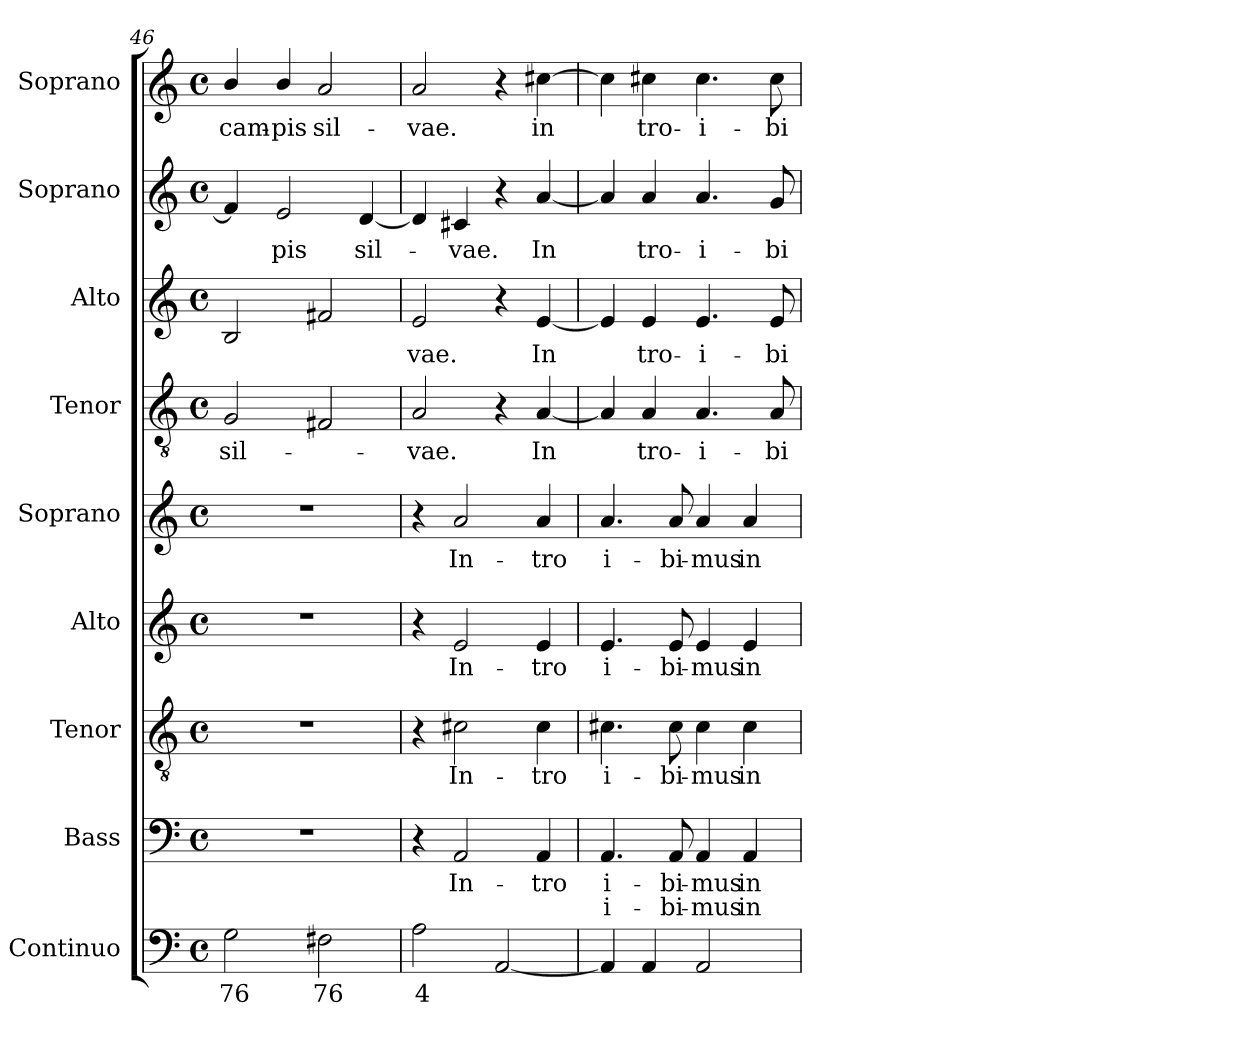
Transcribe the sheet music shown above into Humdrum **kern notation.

**kern	**text	**kern	**text	**text	**kern	**text	**kern	**text	**kern	**text	**kern	**text	**kern	**text	**kern	**text	**kern	**text
*part9	*part9	*part8	*part8	*part8	*part7	*part7	*part6	*part6	*part5	*part5	*part4	*part4	*part3	*part3	*part2	*part2	*part1	*part1
*staff9	*staff9	*staff8	*staff8	*staff8	*staff7	*staff7	*staff6	*staff6	*staff5	*staff5	*staff4	*staff4	*staff3	*staff3	*staff2	*staff2	*staff1	*staff1
*I"Continuo	*	*I"Bass	*	*	*I"Tenor	*	*I"Alto	*	*I"Soprano	*	*I"Tenor	*	*I"Alto	*	*I"Soprano	*	*I"Soprano	*
*I'Cont.	*	*I'B.	*	*	*I'T.	*	*I'A.	*	*I'S.	*	*I'T.	*	*I'A.	*	*I'S.	*	*I'S.	*
*clefF4	*	*clefF4	*	*	*clefGv2	*	*clefG2	*	*clefG2	*	*clefGv2	*	*clefG2	*	*clefG2	*	*clefG2	*
*	*	*	*	*	*ITrd7c12	*	*	*	*	*	*ITrd7c12	*	*	*	*	*	*	*
*k[]	*	*k[]	*	*	*k[]	*	*k[]	*	*k[]	*	*k[]	*	*k[]	*	*k[]	*	*k[]	*
*C:	*	*C:	*	*	*C:	*	*C:	*	*C:	*	*C:	*	*C:	*	*C:	*	*C:	*
*M4/4	*	*M4/4	*	*	*M4/4	*	*M4/4	*	*M4/4	*	*M4/4	*	*M4/4	*	*M4/4	*	*M4/4	*
*met(c)	*	*met(c)	*	*	*met(c)	*	*met(c)	*	*met(c)	*	*met(c)	*	*met(c)	*	*met(c)	*	*met(c)	*
=46	=46	=46	=46	=46	=46	=46	=46	=46	=46	=46	=46	=46	=46	=46	=46	=46	=46	=46
!	!LO:LY:b:color=#000000	!	!	!	!	!	!	!	!	!	!	!	!	!	!	!	!	!
!	!	!	!	!	!	!	!	!	!	!	!	!LO:LY:b:color=#000000	!	!	!	!	!	!
!	!	!	!	!	!	!	!	!	!	!	!	!	!	!	!	!	!	!LO:LY:b:color=#000000
2Gi\	76	1r	.	.	1r	.	1r	.	1r	.	2GGi/	sil-	2Bi/	.	4f#i/]	.	4bi/	cam-
!	!	!	!	!	!	!	!	!	!	!	!	!	!	!	!	!LO:LY:b:color=#000000	!	!
!	!	!	!	!	!	!	!	!	!	!	!	!	!	!	!	!	!	!LO:LY:b:color=#000000
.	.	.	.	.	.	.	.	.	.	.	.	.	.	.	2ei/	-pis	4bi/	-pis
!	!LO:LY:b:color=#000000	!	!	!	!	!	!	!	!	!	!	!	!	!	!	!	!	!
!	!	!	!	!	!	!	!	!	!	!	!	!	!	!	!	!	!	!LO:LY:b:color=#000000
2F#Xi\	76	.	.	.	.	.	.	.	.	.	2FF#Xi/	.	2f#Xi/	.	.	.	2ai/	sil-
!	!	!	!	!	!	!	!	!	!	!	!	!	!	!	!	!LO:LY:b:color=#000000	!	!
.	.	.	.	.	.	.	.	.	.	.	.	.	.	.	[4di/	sil-	.	.
=47	=47	=47	=47	=47	=47	=47	=47	=47	=47	=47	=47	=47	=47	=47	=47	=47	=47	=47
!	!LO:LY:b:color=#000000	!	!	!	!	!	!	!	!	!	!	!	!	!	!	!	!	!
!	!	!	!	!	!	!	!	!	!	!	!	!LO:LY:b:color=#000000	!	!	!	!	!	!
!	!	!	!	!	!	!	!	!	!	!	!	!	!	!LO:LY:b:color=#000000	!	!	!	!
!	!	!	!	!	!	!	!	!	!	!	!	!	!	!	!	!	!	!LO:LY:b:color=#000000
2Ai\	4	4r	.	.	4r	.	4r	.	4r	.	2AAi/	-vae.	2ei/	-vae.	4di/]	.	2ai/	-vae.
!	!	!	!LO:LY:b:color=#000000	!	!	!	!	!	!	!	!	!	!	!	!	!	!	!
!	!	!	!	!	!	!LO:LY:b:color=#000000	!	!	!	!	!	!	!	!	!	!	!	!
!	!	!	!	!	!	!	!	!LO:LY:b:color=#000000	!	!	!	!	!	!	!	!	!	!
!	!	!	!	!	!	!	!	!	!	!LO:LY:b:color=#000000	!	!	!	!	!	!	!	!
!	!	!	!	!	!	!	!	!	!	!	!	!	!	!	!	!LO:LY:b:color=#000000	!	!
.	.	2AAi/	In-	.	2C#Xi\	In-	2ei/	In-	2ai/	In-	.	.	.	.	4c#Xi/	-vae.	.	.
[2AAi/	.	.	.	.	.	.	.	.	.	.	4r	.	4r	.	4r	.	4r	.
!	!	!	!LO:LY:b:color=#000000	!	!	!	!	!	!	!	!	!	!	!	!	!	!	!
!	!	!	!	!	!	!LO:LY:b:color=#000000	!	!	!	!	!	!	!	!	!	!	!	!
!	!	!	!	!	!	!	!	!LO:LY:b:color=#000000	!	!	!	!	!	!	!	!	!	!
!	!	!	!	!	!	!	!	!	!	!LO:LY:b:color=#000000	!	!	!	!	!	!	!	!
!	!	!	!	!	!	!	!	!	!	!	!	!LO:LY:b:color=#000000	!	!	!	!	!	!
!	!	!	!	!	!	!	!	!	!	!	!	!	!	!LO:LY:b:color=#000000	!	!	!	!
!	!	!	!	!	!	!	!	!	!	!	!	!	!	!	!	!LO:LY:b:color=#000000	!	!
!	!	!	!	!	!	!	!	!	!	!	!	!	!	!	!	!	!	!LO:LY:b:color=#000000
.	.	4AAi/	-tro	.	4C#i\	-tro	4ei/	-tro	4ai/	-tro	[4AAi/	In	[4ei/	In	[4ai/	In	[4cc#Xi\	in
!!LO:PB:g=z
=48	=48	=48	=48	=48	=48	=48	=48	=48	=48	=48	=48	=48	=48	=48	=48	=48	=48	=48
!	!	!	!LO:LY:b:color=#000000	!LO:LY:b:color=#000000	!	!	!	!	!	!	!	!	!	!	!	!	!	!
!	!	!	!	!	!	!LO:LY:b:color=#000000	!	!	!	!	!	!	!	!	!	!	!	!
!	!	!	!	!	!	!	!	!LO:LY:b:color=#000000	!	!	!	!	!	!	!	!	!	!
!	!	!	!	!	!	!	!	!	!	!LO:LY:b:color=#000000	!	!	!	!	!	!	!	!
4AAi/]	.	4.AAi/	i-	-i-	4.C#Xi\	i-	4.ei/	i-	4.ai/	i-	4AAi/]	.	4ei/]	.	4ai/]	.	4cc#i\]	.
!	!	!	!	!	!	!	!	!	!	!	!	!LO:LY:b:color=#000000	!	!	!	!	!	!
!	!	!	!	!	!	!	!	!	!	!	!	!	!	!LO:LY:b:color=#000000	!	!	!	!
!	!	!	!	!	!	!	!	!	!	!	!	!	!	!	!	!LO:LY:b:color=#000000	!	!
!	!	!	!	!	!	!	!	!	!	!	!	!	!	!	!	!	!	!LO:LY:b:color=#000000
4AAi/	.	.	.	.	.	.	.	.	.	.	4AAi/	tro-	4ei/	tro-	4ai/	tro-	4cc#Xi\	tro-
!	!	!	!LO:LY:b:color=#000000	!LO:LY:b:color=#000000	!	!	!	!	!	!	!	!	!	!	!	!	!	!
!	!	!	!	!	!	!LO:LY:b:color=#000000	!	!	!	!	!	!	!	!	!	!	!	!
!	!	!	!	!	!	!	!	!LO:LY:b:color=#000000	!	!	!	!	!	!	!	!	!	!
!	!	!	!	!	!	!	!	!	!	!LO:LY:b:color=#000000	!	!	!	!	!	!	!	!
.	.	8AAi/	-bi-	-bi-	8C#i\	-bi-	8ei/	-bi-	8ai/	-bi-	.	.	.	.	.	.	.	.
!	!	!	!LO:LY:b:color=#000000	!LO:LY:b:color=#000000	!	!	!	!	!	!	!	!	!	!	!	!	!	!
!	!	!	!	!	!	!LO:LY:b:color=#000000	!	!	!	!	!	!	!	!	!	!	!	!
!	!	!	!	!	!	!	!	!LO:LY:b:color=#000000	!	!	!	!	!	!	!	!	!	!
!	!	!	!	!	!	!	!	!	!	!LO:LY:b:color=#000000	!	!	!	!	!	!	!	!
!	!	!	!	!	!	!	!	!	!	!	!	!LO:LY:b:color=#000000	!	!	!	!	!	!
!	!	!	!	!	!	!	!	!	!	!	!	!	!	!LO:LY:b:color=#000000	!	!	!	!
!	!	!	!	!	!	!	!	!	!	!	!	!	!	!	!	!LO:LY:b:color=#000000	!	!
!	!	!	!	!	!	!	!	!	!	!	!	!	!	!	!	!	!	!LO:LY:b:color=#000000
2AAi/	.	4AAi/	-mus	mus	4C#i\	-mus	4ei/	-mus	4ai/	-mus	4.AAi/	-i-	4.ei/	-i-	4.ai/	-i-	4.cc#i\	-i-
!	!	!	!LO:LY:b:color=#000000	!LO:LY:b:color=#000000	!	!	!	!	!	!	!	!	!	!	!	!	!	!
!	!	!	!	!	!	!LO:LY:b:color=#000000	!	!	!	!	!	!	!	!	!	!	!	!
!	!	!	!	!	!	!	!	!LO:LY:b:color=#000000	!	!	!	!	!	!	!	!	!	!
!	!	!	!	!	!	!	!	!	!	!LO:LY:b:color=#000000	!	!	!	!	!	!	!	!
.	.	4AAi/	in	in	4C#i\	in	4ei/	in	4ai/	in	.	.	.	.	.	.	.	.
!	!	!	!	!	!	!	!	!	!	!	!	!LO:LY:b:color=#000000	!	!	!	!	!	!
!	!	!	!	!	!	!	!	!	!	!	!	!	!	!LO:LY:b:color=#000000	!	!	!	!
!	!	!	!	!	!	!	!	!	!	!	!	!	!	!	!	!LO:LY:b:color=#000000	!	!
!	!	!	!	!	!	!	!	!	!	!	!	!	!	!	!	!	!	!LO:LY:b:color=#000000
.	.	.	.	.	.	.	.	.	.	.	8AAi/	-bi-	8ei/	-bi-	8gi/	-bi-	8cc#i\	-bi-
=	=	=	=	=	=	=	=	=	=	=	=	=	=	=	=	=	=	=
*-	*-	*-	*-	*-	*-	*-	*-	*-	*-	*-	*-	*-	*-	*-	*-	*-	*-	*-
